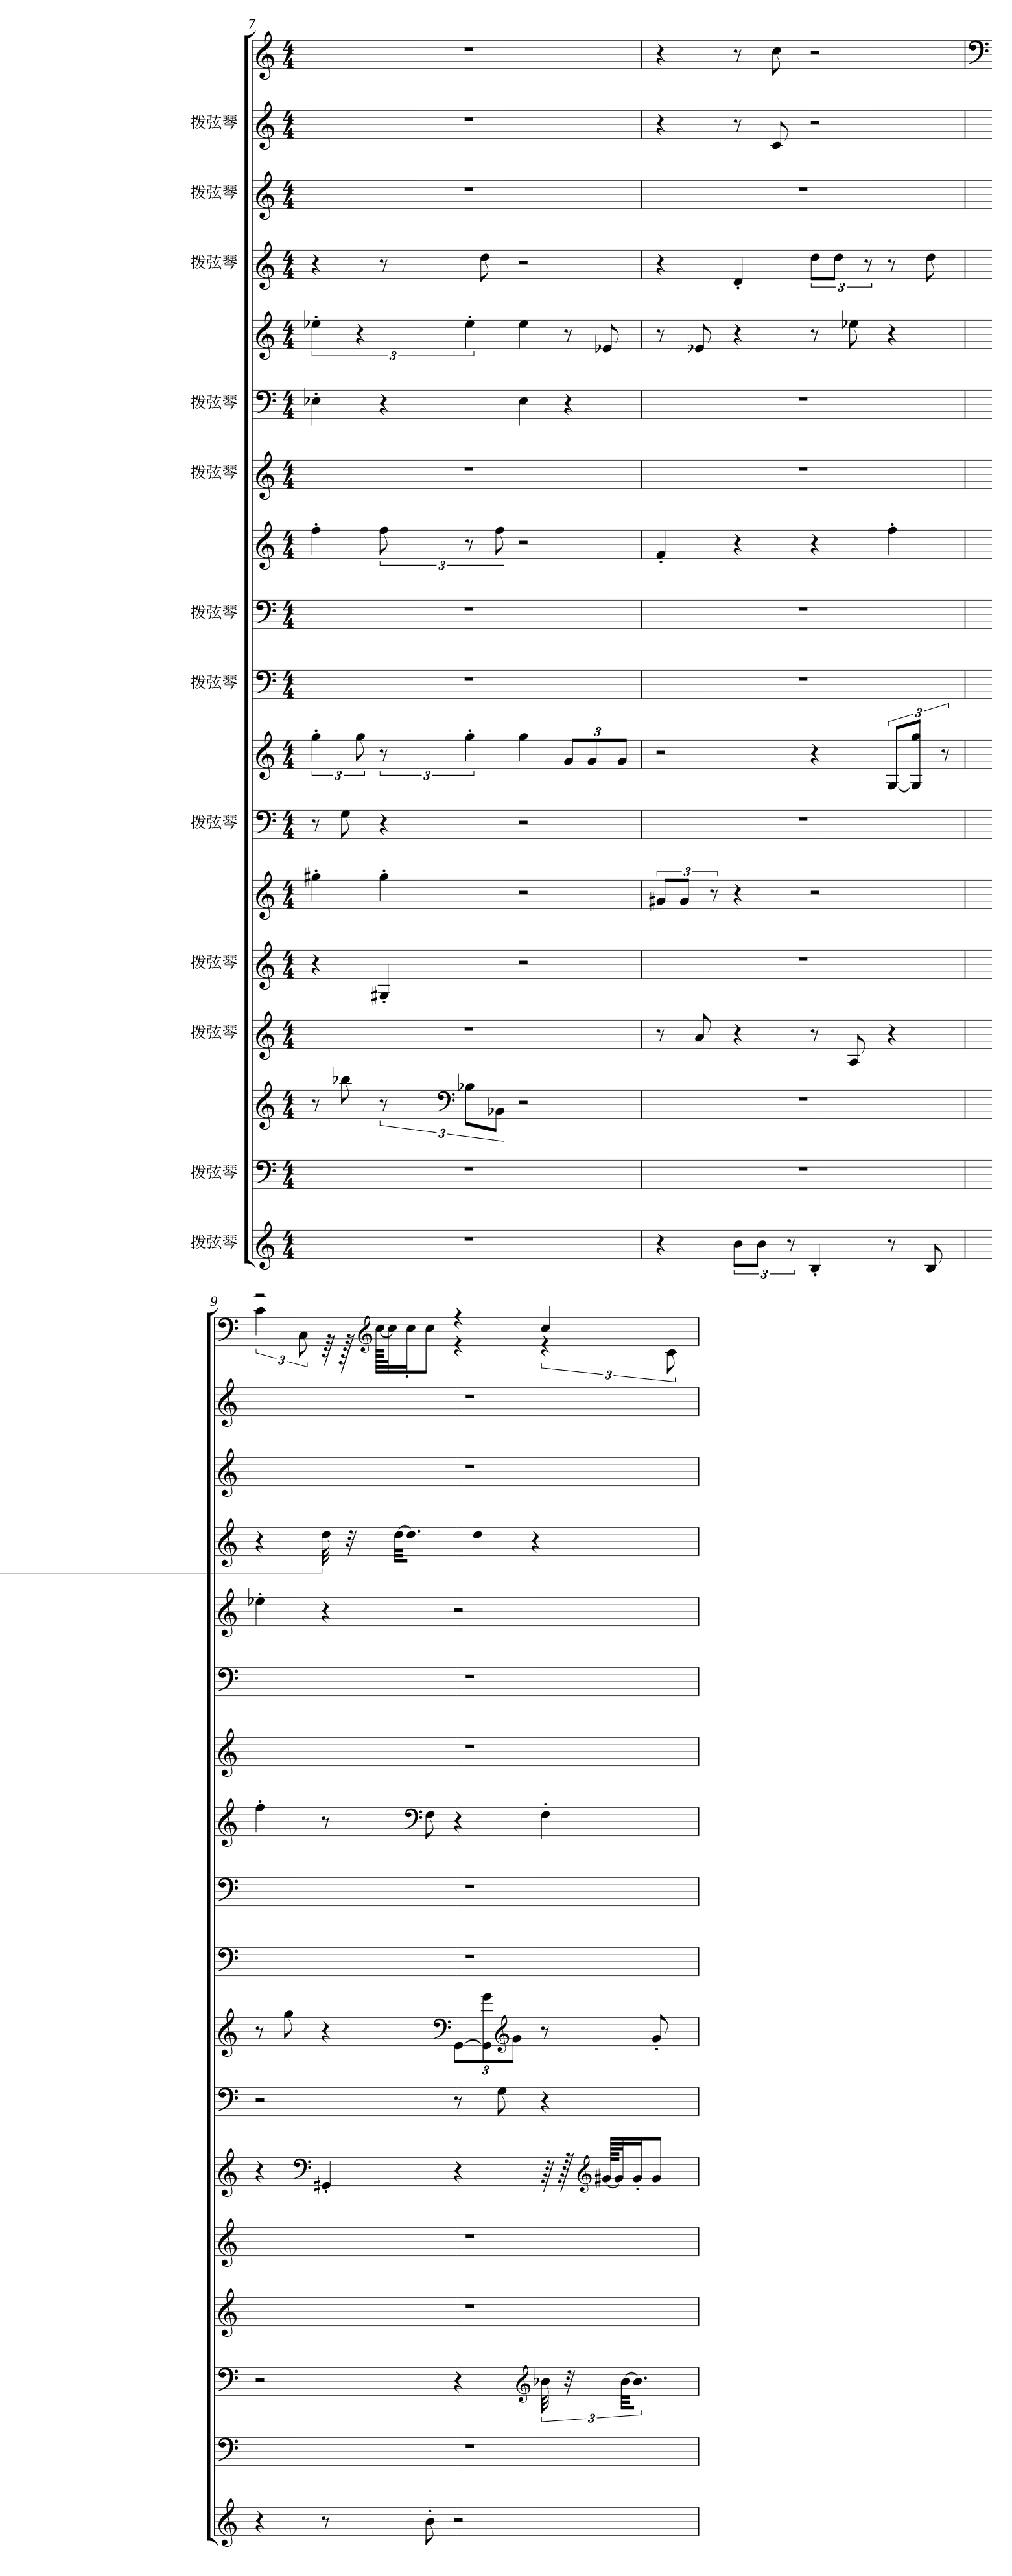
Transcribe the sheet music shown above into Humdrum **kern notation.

**kern	**kern	**kern	**kern	**kern	**kern	**kern	**kern	**kern	**kern	**kern	**kern	**kern	**kern	**kern	**kern	**kern	**kern
*part12	*part11	*part11	*part10	*part9	*part9	*part8	*part8	*part7	*part6	*part6	*part5	*part4	*part4	*part3	*part2	*part1	*part1
*staff18	*staff17	*staff16	*staff15	*staff14	*staff13	*staff12	*staff11	*staff10	*staff9	*staff8	*staff7	*staff6	*staff5	*staff4	*staff3	*staff2	*staff1
*I"拨弦琴	*I"拨弦琴	*	*I"拨弦琴	*I"拨弦琴	*	*I"拨弦琴	*	*I"拨弦琴	*I"拨弦琴	*	*I"拨弦琴	*I"拨弦琴	*	*I"拨弦琴	*I"拨弦琴	*I"拨弦琴	*
!!LO:PB:g=z
*clefG2	*clefF4	*clefG2	*clefG2	*clefG2	*clefG2	*clefF4	*clefG2	*clefF4	*clefF4	*clefG2	*clefG2	*clefF4	*clefG2	*clefG2	*clefG2	*clefG2	*clefG2
*k[]	*k[]	*k[]	*k[]	*k[]	*k[]	*k[]	*k[]	*k[]	*k[]	*k[]	*k[]	*k[]	*k[]	*k[]	*k[]	*k[]	*k[]
*M4/4	*M4/4	*M4/4	*M4/4	*M4/4	*M4/4	*M4/4	*M4/4	*M4/4	*M4/4	*M4/4	*M4/4	*M4/4	*M4/4	*M4/4	*M4/4	*M4/4	*M4/4
=7	=7	=7	=7	=7	=7	=7	=7	=7	=7	=7	=7	=7	=7	=7	=7	=7	=7
1r	1r	8r	1r	4r	4gg#X'\	8r	6gg'\	1r	1r	4ff'\	1r	4E-X'\	6ee-X'\	4r	1r	1r	1r
.	.	8bb-X\	.	.	.	8G\	.	.	.	.	.	.	.	.	.	.	.
.	.	.	.	.	.	.	12gg\	.	.	.	.	.	6r	.	.	.	.
.	.	12r	.	4G#X'/	4gg#'\	4r	12r	.	.	12ff\	.	4r	.	8r	.	.	.
*	*	*clefF4	*	*	*	*	*	*	*	*	*	*	*	*	*	*	*
.	.	12B-X\L	.	.	.	.	6gg'\	.	.	12r	.	.	6ee-'\	.	.	.	.
.	.	.	.	.	.	.	.	.	.	.	.	.	.	8dd\	.	.	.
.	.	12BB-X\J	.	.	.	.	.	.	.	12ff\	.	.	.	.	.	.	.
.	.	2r	.	2r	2r	2r	4gg\	.	.	2r	.	4E-\	4ee-\	2r	.	.	.
*	*	*	*	*	*	*	*Xbrackettup	*	*	*	*	*	*	*	*	*	*
.	.	.	.	.	.	.	12g/L	.	.	.	.	4r	8r	.	.	.	.
.	.	.	.	.	.	.	12g/	.	.	.	.	.	.	.	.	.	.
.	.	.	.	.	.	.	.	.	.	.	.	.	8e-X/	.	.	.	.
.	.	.	.	.	.	.	12g/J	.	.	.	.	.	.	.	.	.	.
=8	=8	=8	=8	=8	=8	=8	=8	=8	=8	=8	=8	=8	=8	=8	=8	=8	=8
4r	1r	1r	8r	1r	12g#X/L	1r	2r	1r	1r	4f'/	1r	1r	8r	4r	1r	4r	4r
.	.	.	.	.	12g#/J	.	.	.	.	.	.	.	.	.	.	.	.
.	.	.	8a/	.	.	.	.	.	.	.	.	.	8e-X/	.	.	.	.
.	.	.	.	.	12r	.	.	.	.	.	.	.	.	.	.	.	.
12b\L	.	.	4r	.	4r	.	.	.	.	4r	.	.	4r	4d'/	.	8r	8r
12b\J	.	.	.	.	.	.	.	.	.	.	.	.	.	.	.	.	.
.	.	.	.	.	.	.	.	.	.	.	.	.	.	.	.	8c/	8cc\
12r	.	.	.	.	.	.	.	.	.	.	.	.	.	.	.	.	.
4B'/	.	.	8r	.	2r	.	4r	.	.	4r	.	.	8r	12dd\L	.	2r	2r
.	.	.	.	.	.	.	.	.	.	.	.	.	.	12dd\J	.	.	.
.	.	.	8A/	.	.	.	.	.	.	.	.	.	8ee-X\	.	.	.	.
.	.	.	.	.	.	.	.	.	.	.	.	.	.	12r	.	.	.
*	*	*	*	*	*	*	*brackettup	*	*	*	*	*	*	*	*	*	*
8r	.	.	4r	.	.	.	[12G/L	.	.	4ff'\	.	.	4r	8r	.	.	.
.	.	.	.	.	.	.	12G/] 12gg/J	.	.	.	.	.	.	.	.	.	.
8B/	.	.	.	.	.	.	.	.	.	.	.	.	.	8dd\	.	.	.
.	.	.	.	.	.	.	12r	.	.	.	.	.	.	.	.	.	.
!!LO:PB:g=z
=9	=9	=9	=9	=9	=9	=9	=9	=9	=9	=9	=9	=9	=9	=9	=9	=9	=9
*	*	*	*	*	*	*	*	*	*	*	*	*	*	*	*	*	*clefF4
*	*	*	*	*	*	*	*	*	*	*	*	*	*	*	*	*	*^
4r	1r	2r	1r	1r	4r	2r	8r	1r	1r	4ff'\	1r	1r	4ee-X'\	4r	1r	1r	2r	6c\
.	.	.	.	.	.	.	8gg\	.	.	.	.	.	.	.	.	.	.	.
.	.	.	.	.	.	.	.	.	.	.	.	.	.	.	.	.	.	12C\
*	*	*	*	*	*clefF4	*	*	*	*	*	*	*	*	*	*	*	*	*
8r	.	.	.	.	4GG#X'/	.	4r	.	.	8r	.	.	4r	48dd\	.	.	.	64r
.	.	.	.	.	.	.	.	.	.	.	.	.	.	.	.	.	.	128r
.	.	.	.	.	.	.	.	.	.	.	.	.	.	48r	.	.	.	.
*	*	*	*	*	*	*	*	*	*	*	*	*	*	*	*	*	*clefG2	*
.	.	.	.	.	.	.	.	.	.	.	.	.	.	.	.	.	.	[128cc\KKLLL
.	.	.	.	.	.	.	.	.	.	.	.	.	.	.	.	.	.	32cc\J]
.	.	.	.	.	.	.	.	.	.	.	.	.	.	[48dd\KKL	.	.	.	.
.	.	.	.	.	.	.	.	.	.	.	.	.	.	8.dd\J]	.	.	.	16cc'\J
*	*	*	*	*	*	*	*	*	*	*clefF4	*	*	*	*	*	*	*	*
8b'\	.	.	.	.	.	.	.	.	.	8F\	.	.	.	.	.	.	.	8cc\J
*	*	*	*	*	*	*	*clefF4	*	*	*	*	*	*	*	*	*	*	*
*	*	*	*	*	*	*	*Xbrackettup	*	*	*	*	*	*	*	*	*	*	*
2r	.	4r	.	.	4r	8r	[12GG\L	.	.	4r	.	.	2r	4dd\	.	.	4r	4r
.	.	.	.	.	.	.	12GG\] 12g\	.	.	.	.	.	.	.	.	.	.	.
.	.	.	.	.	.	8G\	.	.	.	.	.	.	.	.	.	.	.	.
*	*	*	*	*	*	*	*clefG2	*	*	*	*	*	*	*	*	*	*	*
.	.	.	.	.	.	.	12g\J	.	.	.	.	.	.	.	.	.	.	.
*	*	*clefG2	*	*	*	*	*	*	*	*	*	*	*	*	*	*	*	*
.	.	48b-X\	.	.	64r	4r	8r	.	.	4F'\	.	.	.	4r	.	.	4cc/	6r
.	.	.	.	.	128r	.	.	.	.	.	.	.	.	.	.	.	.	.
.	.	48r	.	.	.	.	.	.	.	.	.	.	.	.	.	.	.	.
*	*	*	*	*	*clefG2	*	*	*	*	*	*	*	*	*	*	*	*	*
.	.	.	.	.	[128g#X/KKLLL	.	.	.	.	.	.	.	.	.	.	.	.	.
.	.	.	.	.	32g#/J]	.	.	.	.	.	.	.	.	.	.	.	.	.
.	.	[48b-\KKL	.	.	.	.	.	.	.	.	.	.	.	.	.	.	.	.
.	.	8.b-\J]	.	.	16g#'/J	.	.	.	.	.	.	.	.	.	.	.	.	.
.	.	.	.	.	8g#/J	.	8g'/	.	.	.	.	.	.	.	.	.	.	.
.	.	.	.	.	.	.	.	.	.	.	.	.	.	.	.	.	.	12c\
*	*	*	*	*	*	*	*	*	*	*	*	*	*	*	*	*	*v	*v
=	=	=	=	=	=	=	=	=	=	=	=	=	=	=	=	=	=
*-	*-	*-	*-	*-	*-	*-	*-	*-	*-	*-	*-	*-	*-	*-	*-	*-	*-
